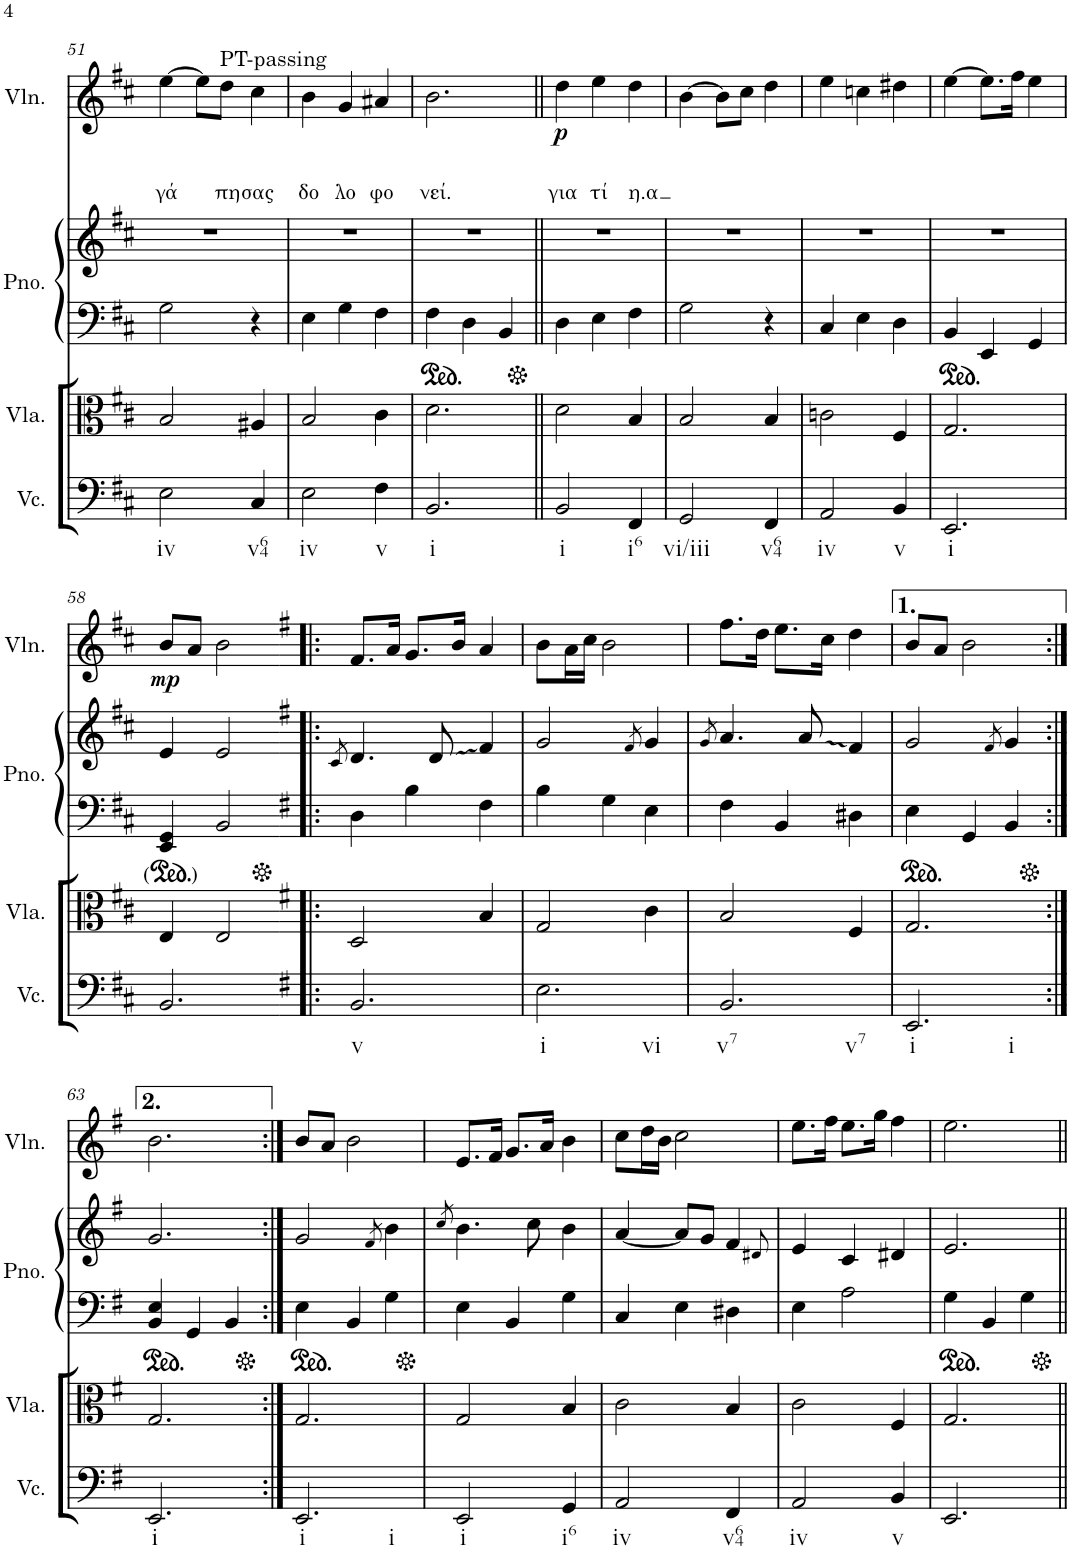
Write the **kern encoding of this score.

**kern	**kern	**kern	**kern	**kern	**text	**text	**text	**dynam
*part4	*part3	*part2	*part2	*part1	*part1	*part1	*part1	*part1
*staff5	*staff4	*staff3	*staff2	*staff1	*staff1	*staff1	*staff1	*staff1
*I"Violoncello	*I"Viola	*I"Grand Piano	*	*I"Violin	*	*	*	*
*I'Vc.	*I'Vla.	*I'Pno.	*	*I'Vln.	*	*	*	*
!!LO:PB:g=z
*clefF4	*clefC3	*clefF4	*clefG2	*clefG2	*	*	*	*
*k[f#c#]	*k[f#c#]	*k[f#c#]	*k[f#c#]	*k[f#c#]	*	*	*	*
*M3/4	*M3/4	*M3/4	*M3/4	*M3/4	*	*	*	*
=51	=51	=51	=51	=51	=51	=51	=51	=51
!LO:TX:b:t=iv	!	!	!	!	!	!	!	!
!	!	!	!	!	!	!	!LO:LY:b	!
2E\	2B/	2G\	2.r	[4ee\	.	.	γά	.
.	.	.	.	8ee\L]	.	.	.	.
!	!	!	!	!LO:TX:a:t=PT-passing	!	!	!	!
!	!	!	!	!	!	!	!LO:LY:b	!
.	.	.	.	8dd\J	.	.	πη	.
!LO:TX:b:t=v64	!	!	!	!	!	!	!	!
!	!	!	!	!	!	!	!LO:LY:b	!
4C#/	4A#X/	4r	.	4cc#\	.	.	σας	.
=52	=52	=52	=52	=52	=52	=52	=52	=52
!LO:TX:b:t=iv	!	!	!	!	!	!	!	!
!	!	!	!	!	!	!	!LO:LY:b	!
2E\	2B/	4E\	2.r	4b\	.	.	δο	.
!	!	!	!	!	!	!	!LO:LY:b	!
.	.	4G\	.	4g/	.	.	λο	.
!LO:TX:b:t=v	!	!	!	!	!	!	!	!
!	!	!	!	!	!	!	!LO:LY:b	!
4F#\	4c#\	4F#\	.	4a#X/	.	.	φο	.
=53	=53	=53	=53	=53	=53	=53	=53	=53
!LO:TX:b:t=i	!	!	!	!	!	!	!	!
!	!	!	!	!	!	!	!LO:LY:b	!
2.BB/	2.d\	4F#\	2.r	2.b\	.	.	νεί.	.
.	.	4D\	.	.	.	.	.	.
.	.	4BB/	.	.	.	.	.	.
=54||	=54||	=54||	=54||	=54||	=54||	=54||	=54||	=54||
!LO:TX:b:t=i	!	!	!	!	!	!	!	!
!	!	!	!	!	!	!	!LO:LY:b	!LO:DY:b
2BB/	2d\	4D\	2.r	4dd\	.	.	για	p
!	!	!	!	!	!	!	!LO:LY:b	!
.	.	4E\	.	4ee\	.	.	τί	.
!LO:TX:b:t=i6	!	!	!	!	!	!	!	!
!	!	!	!	!	!	!	!LO:LY:b	!
4FF#/	4B/	4F#\	.	4dd\	.	.	η.α	.
=55	=55	=55	=55	=55	=55	=55	=55	=55
!LO:TX:b:t=vi/iii	!	!	!	!	!	!	!	!
2GG/	2B/	2G\	2.r	[4b\	.	.	.	.
.	.	.	.	8b\L]	.	.	.	.
.	.	.	.	8cc#\J	.	.	.	.
!LO:TX:b:t=v64	!	!	!	!	!	!	!	!
4FF#/	4B/	4r	.	4dd\	.	.	.	.
=56	=56	=56	=56	=56	=56	=56	=56	=56
!LO:TX:b:t=iv	!	!	!	!	!	!	!	!
2AA/	2cn\	4C#/	2.r	4ee\	.	.	.	.
.	.	4E\	.	4ccn\	.	.	.	.
!LO:TX:b:t=v	!	!	!	!	!	!	!	!
4BB/	4F#/	4D\	.	4dd#X\	.	.	.	.
=57	=57	=57	=57	=57	=57	=57	=57	=57
!LO:TX:b:t=i	!	!	!	!	!	!	!	!
2.EE/	2.G/	4BB/	2.r	[4ee\	.	.	.	.
.	.	4EE/	.	8.ee\L]	.	.	.	.
.	.	.	.	16ff#\Jk	.	.	.	.
.	.	4GG/	.	4ee\	.	.	.	.
!!LO:LB:g=z
=58	=58	=58	=58	=58	=58	=58	=58	=58
!	!	!	!	!	!	!	!	!LO:DY:b
2.BB/	4E/	4EE/ 4GG/	4e/	8b/L	.	.	.	mp
.	.	.	.	8a/J	.	.	.	.
.	2E/	2BB/	2e/	2b\	.	.	.	.
=59!|:	=59!|:	=59!|:	=59!|:	=59!|:	=59!|:	=59!|:	=59!|:	=59!|:
*k[f#]	*k[f#]	*k[f#]	*k[f#]	*k[f#]	*	*	*	*
.	.	.	8qc/	.	.	.	.	.
!LO:TX:b:t=v	!	!	!	!	!	!	!	!
2.BB/	2D/	4D\	4.d/	8.f#/L	.	.	.	.
.	.	.	.	16a/Jk	.	.	.	.
.	.	4B\	.	8.g/L	.	.	.	.
.	.	.	8d/	.	.	.	.	.
.	.	.	.	16b/Jk	.	.	.	.
.	4B/	4F#\	4f#/	4a/	.	.	.	.
=60	=60	=60	=60	=60	=60	=60	=60	=60
!LO:TX:b:t=i	!	!	!	!	!	!	!	!
!LO:TX:b:t=vi	!	!	!	!	!	!	!	!
2.E\	2G/	4B\	2g/	8b\L	.	.	.	.
.	.	.	.	16a\L	.	.	.	.
.	.	.	.	16cc\JJ	.	.	.	.
.	.	4G\	.	2b\	.	.	.	.
.	.	.	8qf#/	.	.	.	.	.
.	4c\	4E\	4g/	.	.	.	.	.
=61	=61	=61	=61	=61	=61	=61	=61	=61
.	.	.	8qg/	.	.	.	.	.
!LO:TX:b:t=v7	!	!	!	!	!	!	!	!
!LO:TX:b:t=v7	!	!	!	!	!	!	!	!
2.BB/	2B/	4F#\	4.a/	8.ff#\L	.	.	.	.
.	.	.	.	16dd\Jk	.	.	.	.
.	.	4BB/	.	8.ee\L	.	.	.	.
.	.	.	8a/	.	.	.	.	.
.	.	.	.	16cc\Jk	.	.	.	.
.	4F#/	4D#X\	4f#/	4dd\	.	.	.	.
=62	=62	=62	=62	=62	=62	=62	=62	=62
!LO:TX:b:t=i	!	!	!	!	!	!	!	!
!LO:TX:b:t=i	!	!	!	!	!	!	!	!
2.EE/	2.G/	4E\	2g/	8b/L	.	.	.	.
.	.	.	.	8a/J	.	.	.	.
.	.	4GG/	.	2b\	.	.	.	.
.	.	.	8qf#/	.	.	.	.	.
.	.	4BB/	4g/	.	.	.	.	.
!!LO:LB:g=z
=63:|!	=63:|!	=63:|!	=63:|!	=63:|!	=63:|!	=63:|!	=63:|!	=63:|!
!LO:TX:b:t=i	!	!	!	!	!	!	!	!
2.EE/	2.G/	4BB/ 4E/	2.g/	2.b\	.	.	.	.
.	.	4GG/	.	.	.	.	.	.
.	.	4BB/	.	.	.	.	.	.
=64:|!	=64:|!	=64:|!	=64:|!	=64:|!	=64:|!	=64:|!	=64:|!	=64:|!
!LO:TX:b:t=i	!	!	!	!	!	!	!	!
!LO:TX:b:t=i	!	!	!	!	!	!	!	!
2.EE/	2.G/	4E\	2g/	8b/L	.	.	.	.
.	.	.	.	8a/J	.	.	.	.
.	.	4BB/	.	2b\	.	.	.	.
.	.	.	8qf#/	.	.	.	.	.
.	.	4G\	4b\	.	.	.	.	.
=65	=65	=65	=65	=65	=65	=65	=65	=65
.	.	.	8qcc/	.	.	.	.	.
!LO:TX:b:t=i	!	!	!	!	!	!	!	!
2EE/	2G/	4E\	4.b\	8.e/L	.	.	.	.
.	.	.	.	16f#/Jk	.	.	.	.
.	.	4BB/	.	8.g/L	.	.	.	.
.	.	.	8cc\	.	.	.	.	.
.	.	.	.	16a/Jk	.	.	.	.
!LO:TX:b:t=i6	!	!	!	!	!	!	!	!
4GG/	4B/	4G\	4b\	4b\	.	.	.	.
=66	=66	=66	=66	=66	=66	=66	=66	=66
!LO:TX:b:t=iv	!	!	!	!	!	!	!	!
2AA/	2c\	4C/	[4a/	8cc\L	.	.	.	.
.	.	.	.	16dd\L	.	.	.	.
.	.	.	.	16b\JJ	.	.	.	.
.	.	4E\	8a/L]	2cc\	.	.	.	.
.	.	.	8g/J	.	.	.	.	.
!LO:TX:b:t=v64	!	!	!	!	!	!	!	!
4FF#/	4B/	4D#X\	4f#/	.	.	.	.	.
.	.	.	8qd#X/	.	.	.	.	.
=67	=67	=67	=67	=67	=67	=67	=67	=67
!LO:TX:b:t=iv	!	!	!	!	!	!	!	!
2AA/	2c\	4E\	4e/	8.ee\L	.	.	.	.
.	.	.	.	16ff#\Jk	.	.	.	.
.	.	2A\	4c/	8.ee\L	.	.	.	.
.	.	.	.	16gg\Jk	.	.	.	.
!LO:TX:b:t=v	!	!	!	!	!	!	!	!
4BB/	4F#/	.	4d#X/	4ff#\	.	.	.	.
=68	=68	=68	=68	=68	=68	=68	=68	=68
2.EE/	2.G/	4G\	2.e/	2.ee\	.	.	.	.
.	.	4BB/	.	.	.	.	.	.
.	.	4G\	.	.	.	.	.	.
=||	=||	=||	=||	=||	=||	=||	=||	=||
*-	*-	*-	*-	*-	*-	*-	*-	*-
